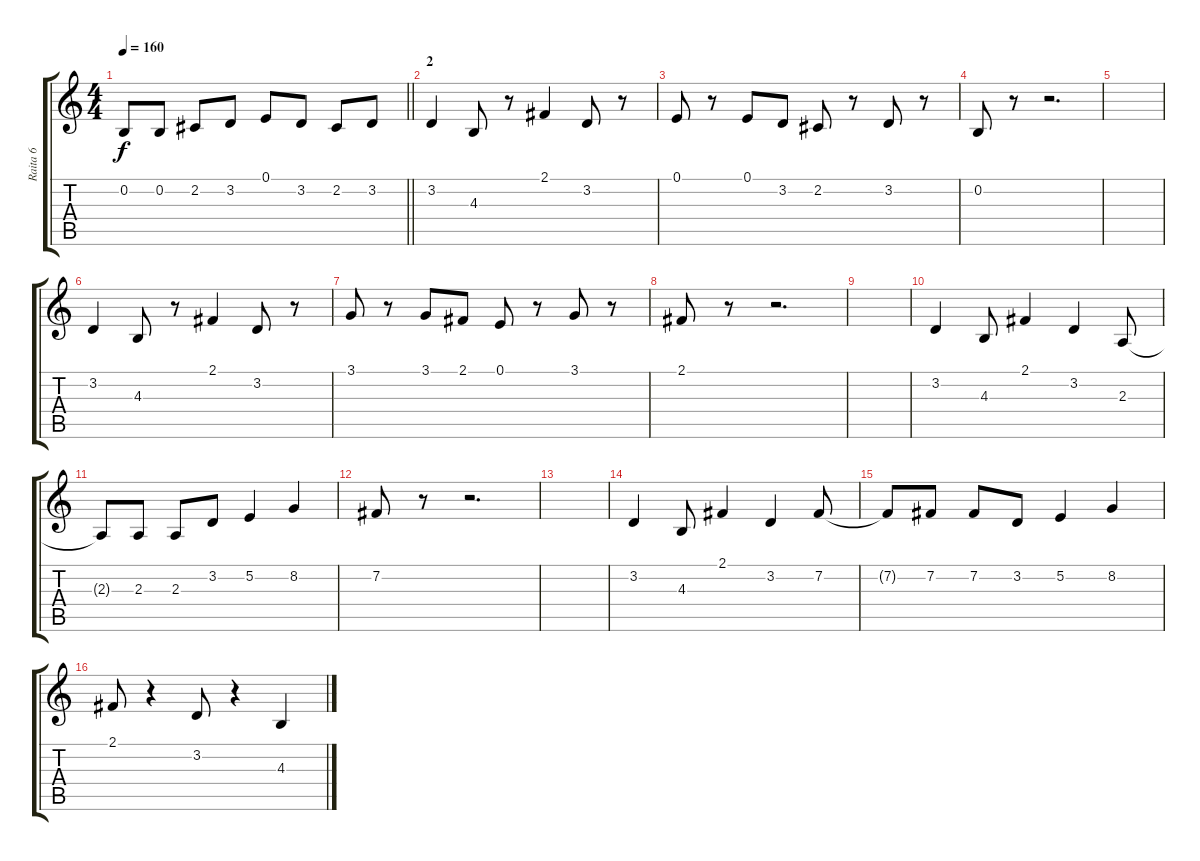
\track ("Raita 6" "Raita 6") {instrument violin}
\staff {score tabs}
\tuning (E4 B3 G3 D3 A2 E2) {hide}
\ts (4 4)
\tempo 160
\clef g2
\barLineRight lightlight
\ks c
0.2{t}.8{dy f} 0.2.8 2.2.8 3.2.8 0.1.8 3.2.8 2.2.8 3.2.8 |
\section ("" "2")
3.2.4 4.3.8 r.8 2.1.4 3.2.8 r.8 |
0.1.8 r.8 0.1.8 3.2.8 2.2.8 r.8 3.2.8 r.8 |
0.2.8 r.8 r.2{d} |
|
3.2.4 4.3.8 r.8 2.1.4 3.2.8 r.8 |
3.1.8 r.8 3.1.8 2.1.8 0.1.8 r.8 3.1.8 r.8 |
2.1.8 r.8 r.2{d} |
|
3.2.4 4.3.8 2.1.4 3.2.4 2.3.8 |
2.3{t}.8 2.3.8 2.3.8 3.2.8 5.2.4 8.2.4 |
7.2.8 r.8 r.2{d} |
|
3.2.4 4.3.8 2.1.4 3.2.4 7.2.8 |
7.2{t}.8 7.2.8 7.2.8 3.2.8 5.2.4 8.2.4 |
2.1.8 r.4 3.2.8 r.4 4.3.4
